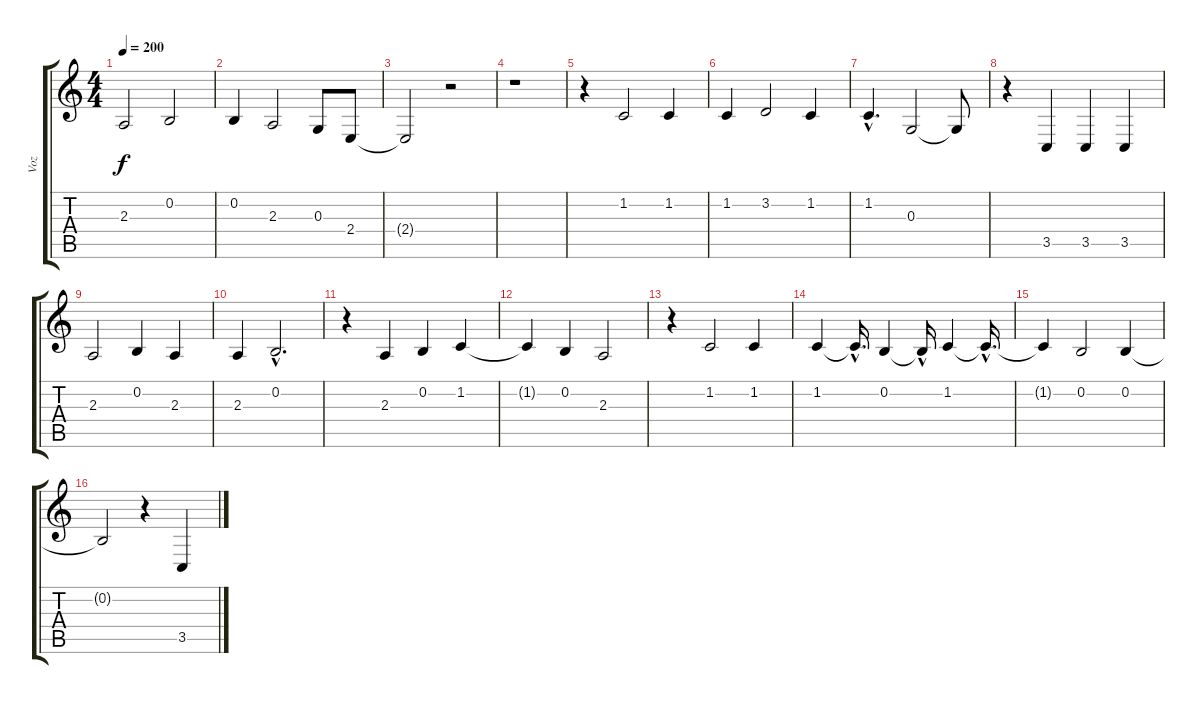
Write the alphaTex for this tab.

\track ("Voz" "Voz") {instrument tenorsax}
\staff {score tabs}
\tuning (E4 B3 G3 D3 A2 E2) {hide}
\ts (4 4)
\tempo 200
\clef g2
\ks c
2.3.2{dy f} 0.2.2 |
0.2.4 2.3.2 0.3.8 2.4.8 |
2.4{t}.2 r.2 |
r.1 |
r.4 1.2.2 1.2.4 |
1.2.4 3.2.2 1.2.4 |
1.2{hac}.4{d} 0.3.2 0.3{t}.8 |
r.4 3.5.4 3.5.4 3.5.4 |
2.3.2 0.2.4 2.3.4 |
2.3.4 0.2{hac}.2{d} |
r.4 2.3.4 0.2.4 1.2.4 |
1.2{t}.4 0.2.4 2.3.2 |
r.4 1.2.2 1.2.4 |
1.2.4 1.2{hac t}.16{d} 0.2.4 0.2{hac t}.16 1.2.4 1.2{hac t}.16{d} |
1.2{t}.4 0.2.2 0.2.4 |
0.2{t}.2 r.4 3.5.4
